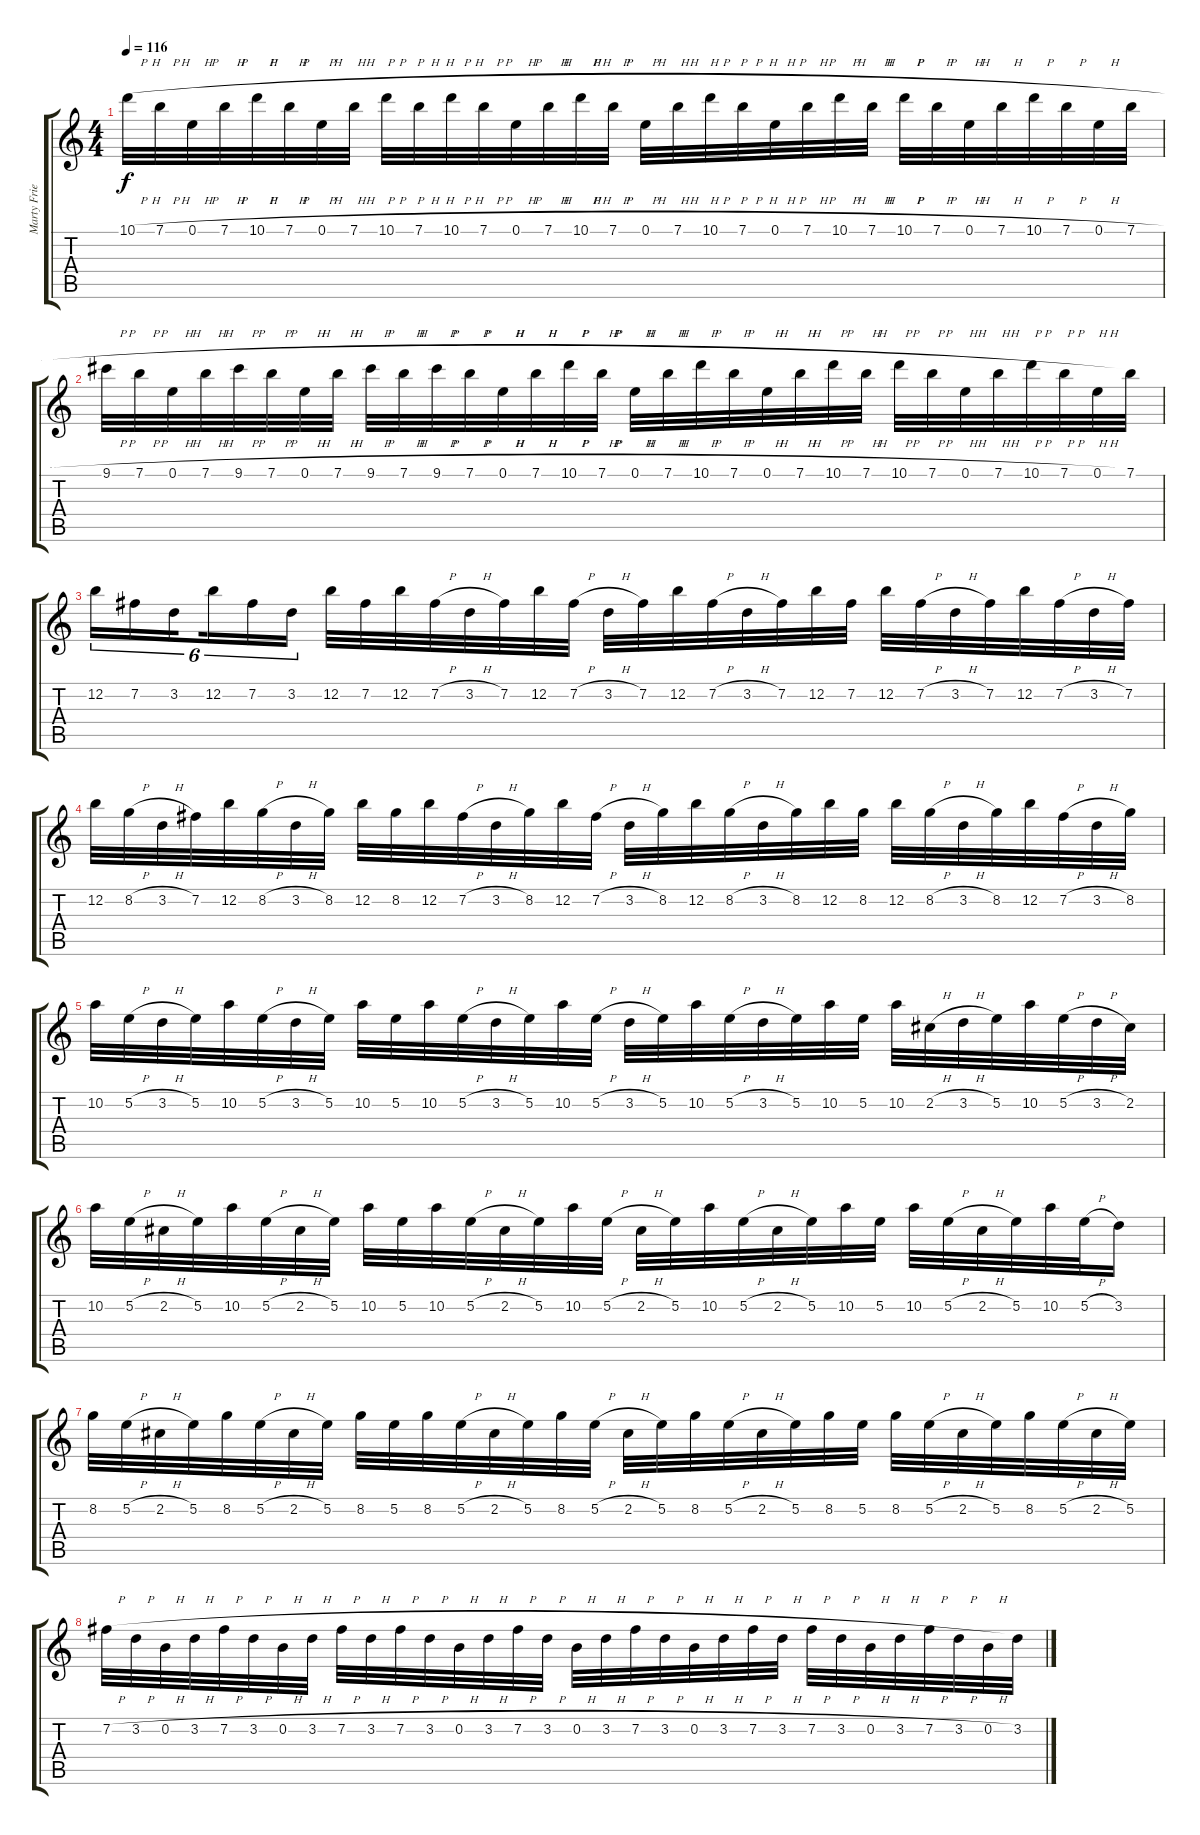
\track ("Marty Friedman" "Marty Frie") {instrument acousticguitarsteel}
\staff {score tabs}
\tuning (E4 B3 G3 D3 A2 E2) {hide}
\ts (4 4)
\tempo 116
\clef g2
\ks c
10.1{h}.32{dy f} 7.1{h}.32 0.1{h}.32 7.1{h}.32 10.1{h}.32 7.1{h}.32 0.1{h}.32 7.1{h}.32 10.1{h}.32 7.1{h}.32 10.1{h}.32 7.1{h}.32 0.1{h}.32 7.1{h}.32 10.1{h}.32 7.1{h}.32 0.1{h}.32 7.1{h}.32 10.1{h}.32 7.1{h}.32 0.1{h}.32 7.1{h}.32 10.1{h}.32 7.1{h}.32 10.1{h}.32 7.1{h}.32 0.1{h}.32 7.1{h}.32 10.1{h}.32 7.1{h}.32 0.1{h}.32 7.1{h}.32 |
9.1{h}.32 7.1{h}.32 0.1{h}.32 7.1{h}.32 9.1{h}.32 7.1{h}.32 0.1{h}.32 7.1{h}.32 9.1{h}.32 7.1{h}.32 9.1{h}.32 7.1{h}.32 0.1{h}.32 7.1{h}.32 10.1{h}.32 7.1{h}.32 0.1{h}.32 7.1{h}.32 10.1{h}.32 7.1{h}.32 0.1{h}.32 7.1{h}.32 10.1{h}.32 7.1{h}.32 10.1{h}.32 7.1{h}.32 0.1{h}.32 7.1{h}.32 10.1{h}.32 7.1{h}.32 0.1{h}.32 7.1.32 |
12.2.16{tu (6 4)} 7.2.16{tu (6 4)} 3.2.16{tu (6 4) beam splitsecondary} 12.2.16{tu (6 4)} 7.2.16{tu (6 4)} 3.2.16{tu (6 4)} 12.2.32 7.2.32 12.2.32 7.2{h}.32 3.2{h}.32 7.2.32 12.2.32 7.2{h}.32 3.2{h}.32 7.2.32 12.2.32 7.2{h}.32 3.2{h}.32 7.2.32 12.2.32 7.2.32 12.2.32 7.2{h}.32 3.2{h}.32 7.2.32 12.2.32 7.2{h}.32 3.2{h}.32 7.2.32 |
12.2.32 8.2{h}.32 3.2{h}.32 7.2.32 12.2.32 8.2{h}.32 3.2{h}.32 8.2.32 12.2.32 8.2.32 12.2.32 7.2{h}.32 3.2{h}.32 8.2.32 12.2.32 7.2{h}.32 3.2{h}.32 8.2.32 12.2.32 8.2{h}.32 3.2{h}.32 8.2.32 12.2.32 8.2.32 12.2.32 8.2{h}.32 3.2{h}.32 8.2.32 12.2.32 7.2{h}.32 3.2{h}.32 8.2.32 |
10.2.32 5.2{h}.32 3.2{h}.32 5.2.32 10.2.32 5.2{h}.32 3.2{h}.32 5.2.32 10.2.32 5.2.32 10.2.32 5.2{h}.32 3.2{h}.32 5.2.32 10.2.32 5.2{h}.32 3.2{h}.32 5.2.32 10.2.32 5.2{h}.32 3.2{h}.32 5.2.32 10.2.32 5.2.32 10.2.32 2.2{h}.32 3.2{h}.32 5.2.32 10.2.32 5.2{h}.32 3.2{h}.32 2.2.32 |
10.2.32 5.2{h}.32 2.2{h}.32 5.2.32 10.2.32 5.2{h}.32 2.2{h}.32 5.2.32 10.2.32 5.2.32 10.2.32 5.2{h}.32 2.2{h}.32 5.2.32 10.2.32 5.2{h}.32 2.2{h}.32 5.2.32 10.2.32 5.2{h}.32 2.2{h}.32 5.2.32 10.2.32 5.2.32 10.2.32 5.2{h}.32 2.2{h}.32 5.2.32 10.2.32 5.2{h}.32 3.2.16 |
8.2.32 5.2{h}.32 2.2{h}.32 5.2.32 8.2.32 5.2{h}.32 2.2{h}.32 5.2.32 8.2.32 5.2.32 8.2.32 5.2{h}.32 2.2{h}.32 5.2.32 8.2.32 5.2{h}.32 2.2{h}.32 5.2.32 8.2.32 5.2{h}.32 2.2{h}.32 5.2.32 8.2.32 5.2.32 8.2.32 5.2{h}.32 2.2{h}.32 5.2.32 8.2.32 5.2{h}.32 2.2{h}.32 5.2.32 |
7.2{h}.32 3.2{h}.32 0.2{h}.32 3.2{h}.32 7.2{h}.32 3.2{h}.32 0.2{h}.32 3.2{h}.32 7.2{h}.32 3.2{h}.32 7.2{h}.32 3.2{h}.32 0.2{h}.32 3.2{h}.32 7.2{h}.32 3.2{h}.32 0.2{h}.32 3.2{h}.32 7.2{h}.32 3.2{h}.32 0.2{h}.32 3.2{h}.32 7.2{h}.32 3.2{h}.32 7.2{h}.32 3.2{h}.32 0.2{h}.32 3.2{h}.32 7.2{h}.32 3.2{h}.32 0.2{h}.32 3.2.32
